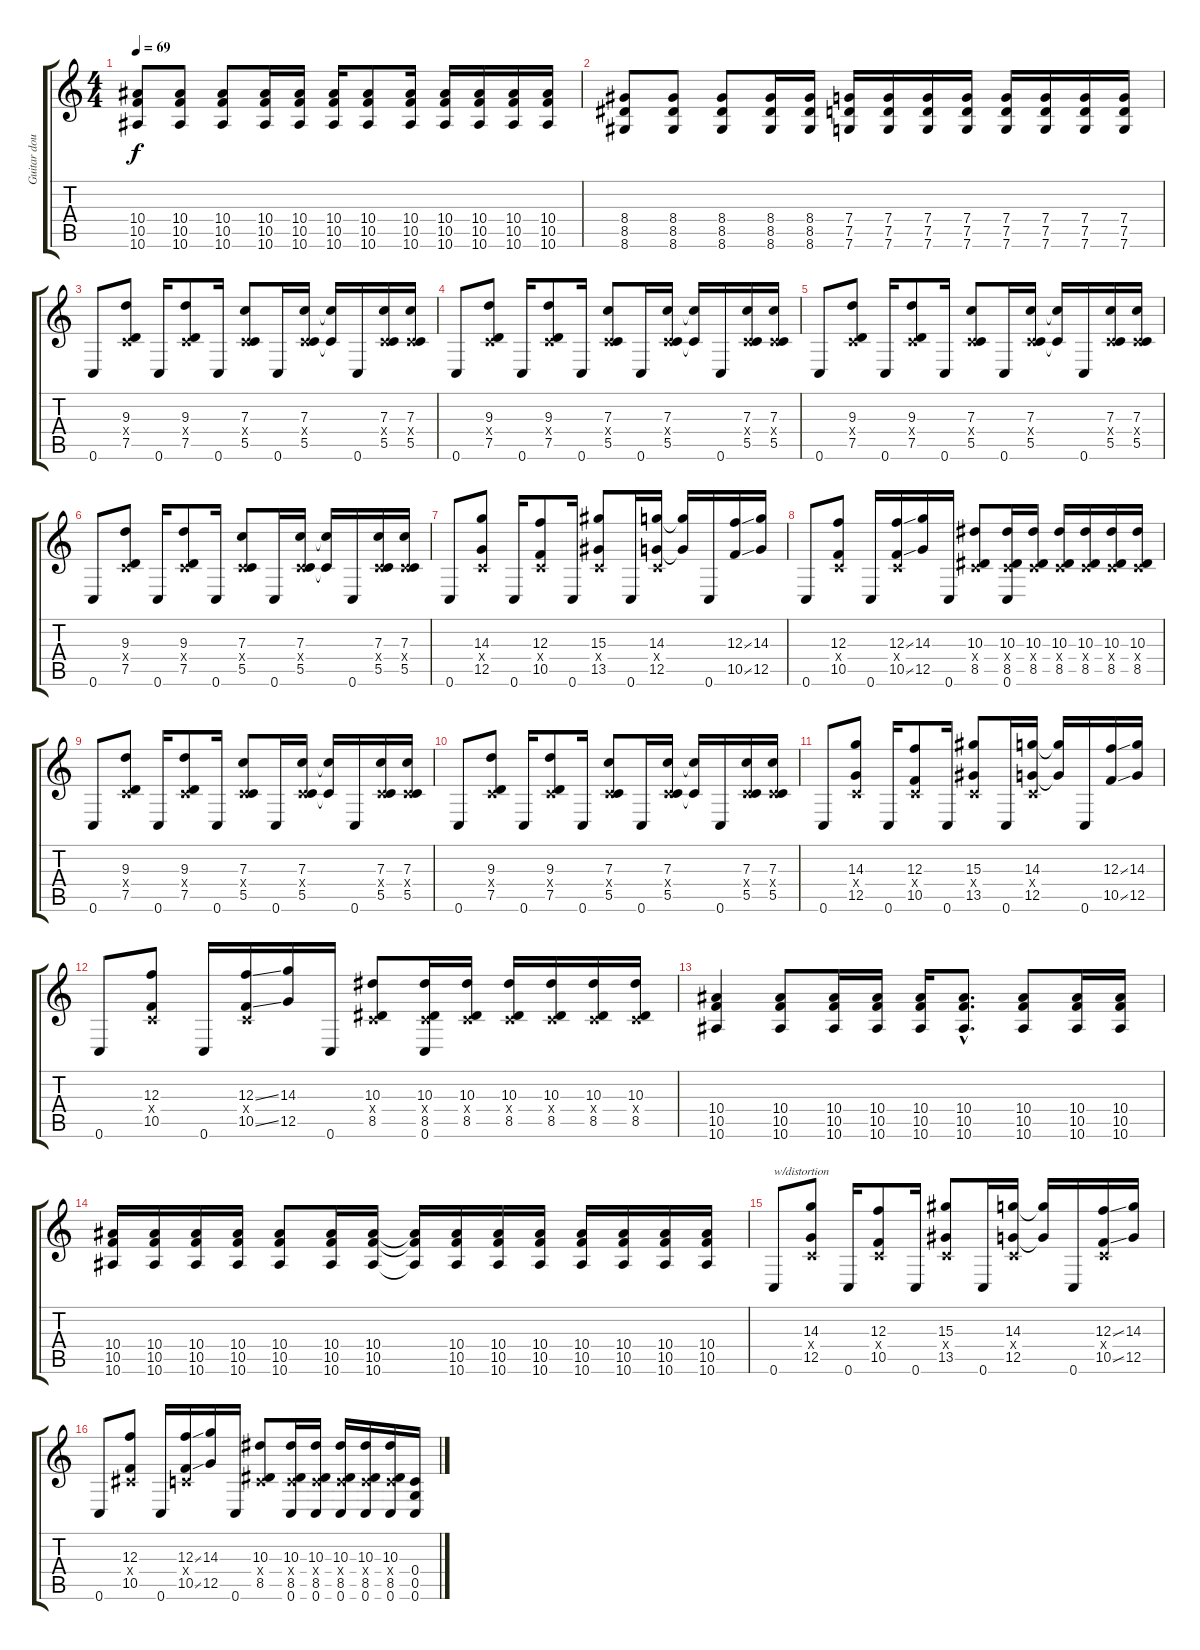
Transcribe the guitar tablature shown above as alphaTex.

\track ("Guitar double" "Guitar dou") {instrument overdrivenguitar}
\staff {score tabs}
\tuning (D4 A3 F3 C3 G2 C2) {hide}
\ts (4 4)
\tempo 69
\clef g2
\ks c
(10.4 10.5 10.6).8{dy f} (10.4 10.5 10.6).8 (10.4 10.5 10.6).8 (10.4 10.5 10.6).16 (10.4 10.5 10.6).16 (10.4 10.5 10.6).16 (10.4 10.5 10.6).8 (10.4 10.5 10.6).16 (10.4 10.5 10.6).16 (10.4 10.5 10.6).16 (10.4 10.5 10.6).16 (10.4 10.5 10.6).16 |
(8.4 8.5 8.6).8 (8.4 8.5 8.6).8 (8.4 8.5 8.6).8 (8.4 8.5 8.6).16 (8.4 8.5 8.6).16 (7.4 7.5 7.6).16 (7.4 7.5 7.6).16 (7.4 7.5 7.6).16 (7.4 7.5 7.6).16 (7.4 7.5 7.6).16 (7.4 7.5 7.6).16 (7.4 7.5 7.6).16 (7.4 7.5 7.6).16 |
0.6.8 (9.3 0.4{x} 7.5).8 0.6.16 (9.3 0.4{x} 7.5).8 0.6.16 (7.3 0.4{x} 5.5).8 0.6.16 (7.3 0.4{x} 5.5).16 (7.3{t} 5.5{t}).16 0.6.16 (7.3 0.4{x} 5.5).16 (7.3 0.4{x} 5.5).16 |
0.6.8 (9.3 0.4{x} 7.5).8 0.6.16 (9.3 0.4{x} 7.5).8 0.6.16 (7.3 0.4{x} 5.5).8 0.6.16 (7.3 0.4{x} 5.5).16 (7.3{t} 5.5{t}).16 0.6.16 (7.3 0.4{x} 5.5).16 (7.3 0.4{x} 5.5).16 |
0.6.8 (9.3 0.4{x} 7.5).8 0.6.16 (9.3 0.4{x} 7.5).8 0.6.16 (7.3 0.4{x} 5.5).8 0.6.16 (7.3 0.4{x} 5.5).16 (7.3{t} 5.5{t}).16 0.6.16 (7.3 0.4{x} 5.5).16 (7.3 0.4{x} 5.5).16 |
0.6.8 (9.3 0.4{x} 7.5).8 0.6.16 (9.3 0.4{x} 7.5).8 0.6.16 (7.3 0.4{x} 5.5).8 0.6.16 (7.3 0.4{x} 5.5).16 (7.3{t} 5.5{t}).16 0.6.16 (7.3 0.4{x} 5.5).16 (7.3 0.4{x} 5.5).16 |
0.6.8 (14.3 0.4{x} 12.5).8 0.6.16 (12.3 0.4{x} 10.5).8 0.6.16 (15.3 0.4{x} 13.5).8 0.6.16 (14.3 0.4{x} 12.5).16 (14.3{t} 12.5{t}).16 0.6.16 (12.3{ss} 10.5{ss}).16 (14.3 12.5).16 |
0.6.8 (12.3 0.4{x} 10.5).8 0.6.16 (12.3{ss} 0.4{x} 10.5{ss}).16 (14.3 12.5).16 0.6.16 (10.3 0.4{x} 8.5).8 (10.3 0.4{x} 8.5 0.6).16 (10.3 0.4{x} 8.5).16 (10.3 0.4{x} 8.5).16 (10.3 0.4{x} 8.5).16 (10.3 0.4{x} 8.5).16 (10.3 0.4{x} 8.5).16 |
0.6.8 (9.3 0.4{x} 7.5).8 0.6.16 (9.3 0.4{x} 7.5).8 0.6.16 (7.3 0.4{x} 5.5).8 0.6.16 (7.3 0.4{x} 5.5).16 (7.3{t} 5.5{t}).16 0.6.16 (7.3 0.4{x} 5.5).16 (7.3 0.4{x} 5.5).16 |
0.6.8 (9.3 0.4{x} 7.5).8 0.6.16 (9.3 0.4{x} 7.5).8 0.6.16 (7.3 0.4{x} 5.5).8 0.6.16 (7.3 0.4{x} 5.5).16 (7.3{t} 5.5{t}).16 0.6.16 (7.3 0.4{x} 5.5).16 (7.3 0.4{x} 5.5).16 |
0.6.8 (14.3 0.4{x} 12.5).8 0.6.16 (12.3 0.4{x} 10.5).8 0.6.16 (15.3 0.4{x} 13.5).8 0.6.16 (14.3 0.4{x} 12.5).16 (14.3{t} 12.5{t}).16 0.6.16 (12.3{ss} 10.5{ss}).16 (14.3 12.5).16 |
0.6.8 (12.3 0.4{x} 10.5).8 0.6.16 (12.3{ss} 0.4{x} 10.5{ss}).16 (14.3 12.5).16 0.6.16 (10.3 0.4{x} 8.5).8 (10.3 0.4{x} 8.5 0.6).16 (10.3 0.4{x} 8.5).16 (10.3 0.4{x} 8.5).16 (10.3 0.4{x} 8.5).16 (10.3 0.4{x} 8.5).16 (10.3 0.4{x} 8.5).16 |
(10.4 10.5 10.6).4 (10.4 10.5 10.6).8 (10.4 10.5 10.6).16 (10.4 10.5 10.6).16 (10.4 10.5 10.6).16 (10.4{hac} 10.5{hac} 10.6{hac}).8{d} (10.4 10.5 10.6).8 (10.4 10.5 10.6).16 (10.4 10.5 10.6).16 |
(10.4 10.5 10.6).16 (10.4 10.5 10.6).16 (10.4 10.5 10.6).16 (10.4 10.5 10.6).16 (10.4 10.5 10.6).8 (10.4 10.5 10.6).16 (10.4 10.5 10.6).16 (10.4{t} 10.5{t} 10.6{t}).16 (10.4 10.5 10.6).16 (10.4 10.5 10.6).16 (10.4 10.5 10.6).16 (10.4 10.5 10.6).16 (10.4 10.5 10.6).16 (10.4 10.5 10.6).16 (10.4 10.5 10.6).16 |
0.6.8{txt "w/distortion"} (14.3 0.4{x} 12.5).8 0.6.16 (12.3 0.4{x} 10.5).8 0.6.16 (15.3 0.4{x} 13.5).8 0.6.16 (14.3 0.4{x} 12.5).16 (14.3{t} 12.5{t}).16 0.6.16 (12.3{ss} 0.4{x} 10.5{ss}).16 (14.3 12.5).16 |
0.6.8 (12.3 1.4{x} 10.5).8 0.6.16 (12.3{ss} 0.4{x} 10.5{ss}).16 (14.3 12.5).16 0.6.16 (10.3 0.4{x} 8.5).8 (10.3 0.4{x} 8.5 0.6).16 (10.3 0.4{x} 8.5 0.6).16 (10.3 0.4{x} 8.5 0.6).16 (10.3 0.4{x} 8.5 0.6).16 (10.3 0.4{x} 8.5 0.6).16 (0.4 0.5 0.6).16
